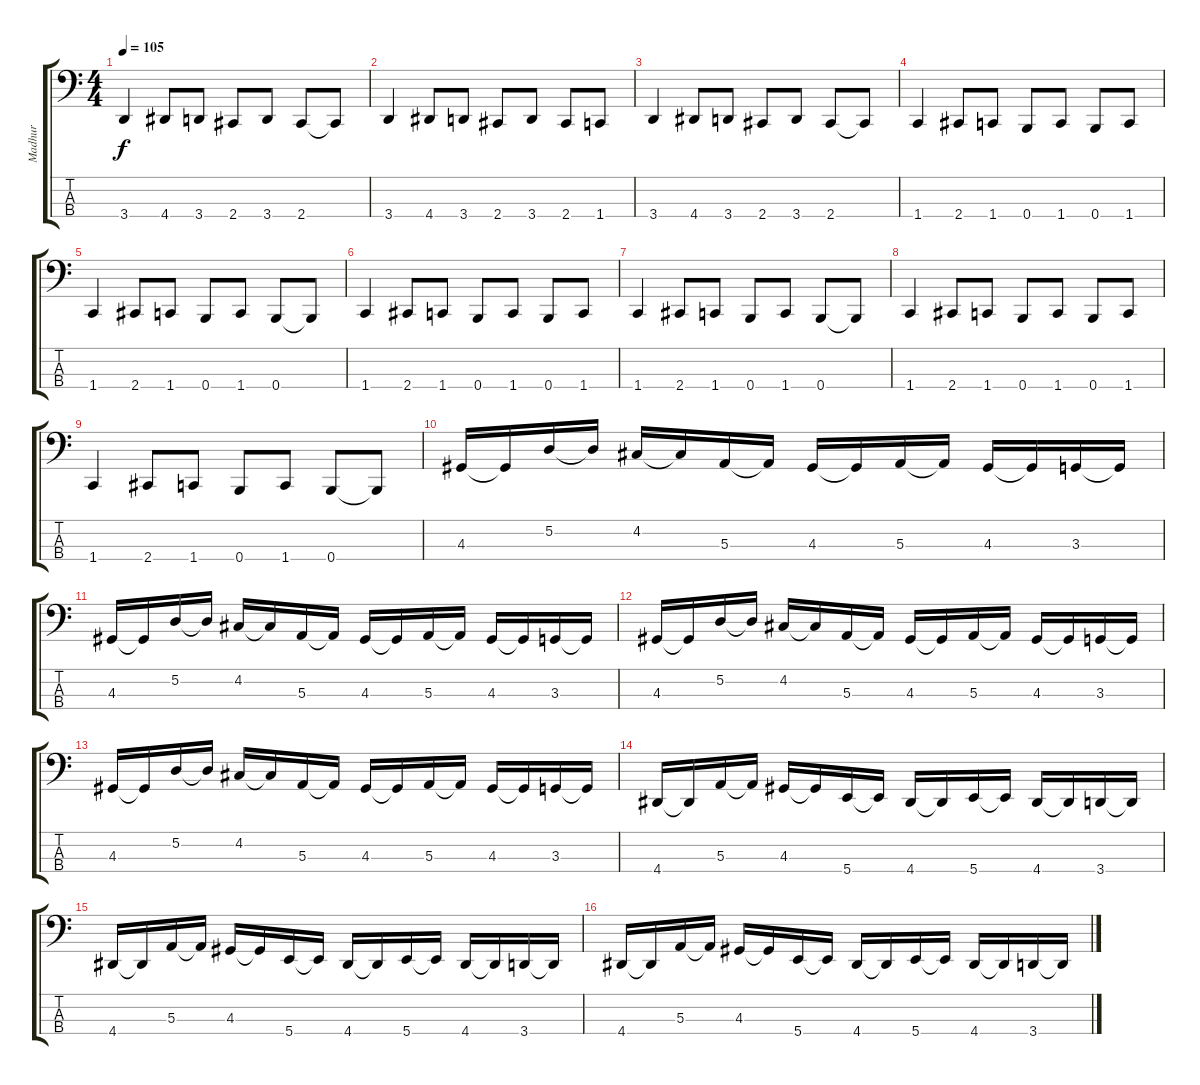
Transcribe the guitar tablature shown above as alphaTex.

\track ("Madhur" "Madhur") {instrument electricbassfinger}
\staff {score tabs}
\tuning (D2 A1 E1 B0) {hide}
\ts (4 4)
\tempo 105
\clef f4
\ks c
3.4.4{dy f} 4.4.8 3.4.8 2.4.8 3.4.8 2.4.8 2.4{t}.8 |
3.4.4 4.4.8 3.4.8 2.4.8 3.4.8 2.4.8 1.4.8 |
3.4.4 4.4.8 3.4.8 2.4.8 3.4.8 2.4.8 2.4{t}.8 |
1.4.4 2.4.8 1.4.8 0.4.8 1.4.8 0.4.8 1.4.8 |
1.4.4 2.4.8 1.4.8 0.4.8 1.4.8 0.4.8 0.4{t}.8 |
1.4.4 2.4.8 1.4.8 0.4.8 1.4.8 0.4.8 1.4.8 |
1.4.4 2.4.8 1.4.8 0.4.8 1.4.8 0.4.8 0.4{t}.8 |
1.4.4 2.4.8 1.4.8 0.4.8 1.4.8 0.4.8 1.4.8 |
1.4.4 2.4.8 1.4.8 0.4.8 1.4.8 0.4.8 0.4{t}.8 |
4.3.16 4.3{t}.16 5.2.16 5.2{t}.16 4.2.16 4.2{t}.16 5.3.16 5.3{t}.16 4.3.16 4.3{t}.16 5.3.16 5.3{t}.16 4.3.16 4.3{t}.16 3.3.16 3.3{t}.16 |
4.3.16 4.3{t}.16 5.2.16 5.2{t}.16 4.2.16 4.2{t}.16 5.3.16 5.3{t}.16 4.3.16 4.3{t}.16 5.3.16 5.3{t}.16 4.3.16 4.3{t}.16 3.3.16 3.3{t}.16 |
4.3.16 4.3{t}.16 5.2.16 5.2{t}.16 4.2.16 4.2{t}.16 5.3.16 5.3{t}.16 4.3.16 4.3{t}.16 5.3.16 5.3{t}.16 4.3.16 4.3{t}.16 3.3.16 3.3{t}.16 |
4.3.16 4.3{t}.16 5.2.16 5.2{t}.16 4.2.16 4.2{t}.16 5.3.16 5.3{t}.16 4.3.16 4.3{t}.16 5.3.16 5.3{t}.16 4.3.16 4.3{t}.16 3.3.16 3.3{t}.16 |
4.4.16 4.4{t}.16 5.3.16 5.3{t}.16 4.3.16 4.3{t}.16 5.4.16 5.4{t}.16 4.4.16 4.4{t}.16 5.4.16 5.4{t}.16 4.4.16 4.4{t}.16 3.4.16 3.4{t}.16 |
4.4.16 4.4{t}.16 5.3.16 5.3{t}.16 4.3.16 4.3{t}.16 5.4.16 5.4{t}.16 4.4.16 4.4{t}.16 5.4.16 5.4{t}.16 4.4.16 4.4{t}.16 3.4.16 3.4{t}.16 |
4.4.16 4.4{t}.16 5.3.16 5.3{t}.16 4.3.16 4.3{t}.16 5.4.16 5.4{t}.16 4.4.16 4.4{t}.16 5.4.16 5.4{t}.16 4.4.16 4.4{t}.16 3.4.16 3.4{t}.16
